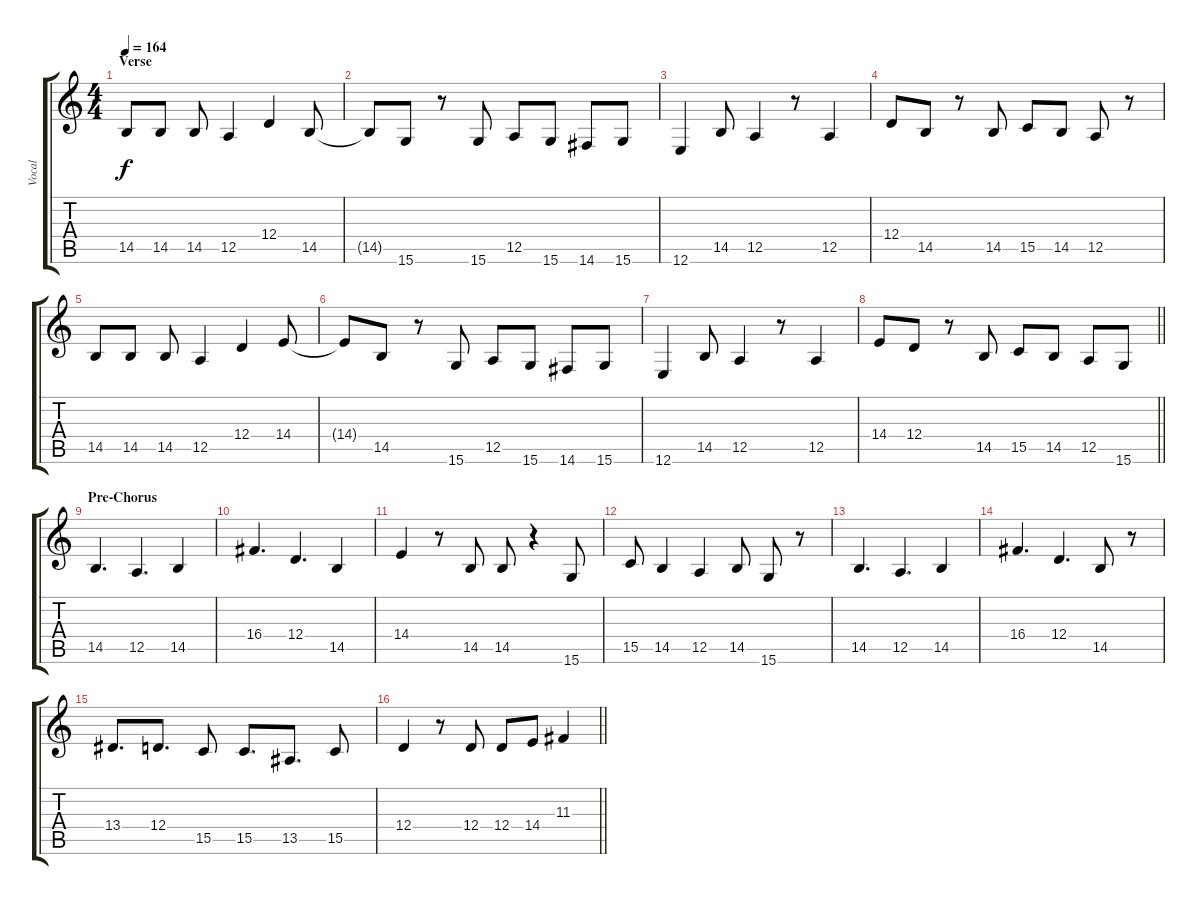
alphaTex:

\track ("Vocal" "Vocal") {instrument acousticgrandpiano}
\staff {score tabs}
\tuning (E4 B3 G3 D3 A2 E2) {hide}
\ts (4 4)
\section ("" "Verse")
\tempo 164
\clef g2
\ks c
14.5.8{dy f} 14.5.8 14.5.8 12.5.4 12.4.4 14.5.8 |
14.5{t}.8 15.6.8 r.8 15.6.8 12.5.8 15.6.8 14.6.8 15.6.8 |
12.6.4 14.5.8 12.5.4 r.8 12.5.4 |
12.4.8 14.5.8 r.8 14.5.8 15.5.8 14.5.8 12.5.8 r.8 |
14.5.8 14.5.8 14.5.8 12.5.4 12.4.4 14.4.8 |
14.4{t}.8 14.5.8 r.8 15.6.8 12.5.8 15.6.8 14.6.8 15.6.8 |
12.6.4 14.5.8 12.5.4 r.8 12.5.4 |
\barLineRight lightlight
14.4.8 12.4.8 r.8 14.5.8 15.5.8 14.5.8 12.5.8 15.6.8 |
\section ("" "Pre-Chorus")
14.5.4{d} 12.5.4{d} 14.5.4 |
16.4.4{d} 12.4.4{d} 14.5.4 |
14.4.4 r.8 14.5.8 14.5.8 r.4 15.6.8 |
15.5.8 14.5.4 12.5.4 14.5.8 15.6.8 r.8 |
14.5.4{d} 12.5.4{d} 14.5.4 |
16.4.4{d} 12.4.4{d} 14.5.8 r.8 |
13.4.8{d} 12.4.8{d} 15.5.8 15.5.8{d} 13.5.8{d} 15.5.8 |
\barLineRight lightlight
12.4.4 r.8 12.4.8 12.4.8 14.4.8 11.3.4
